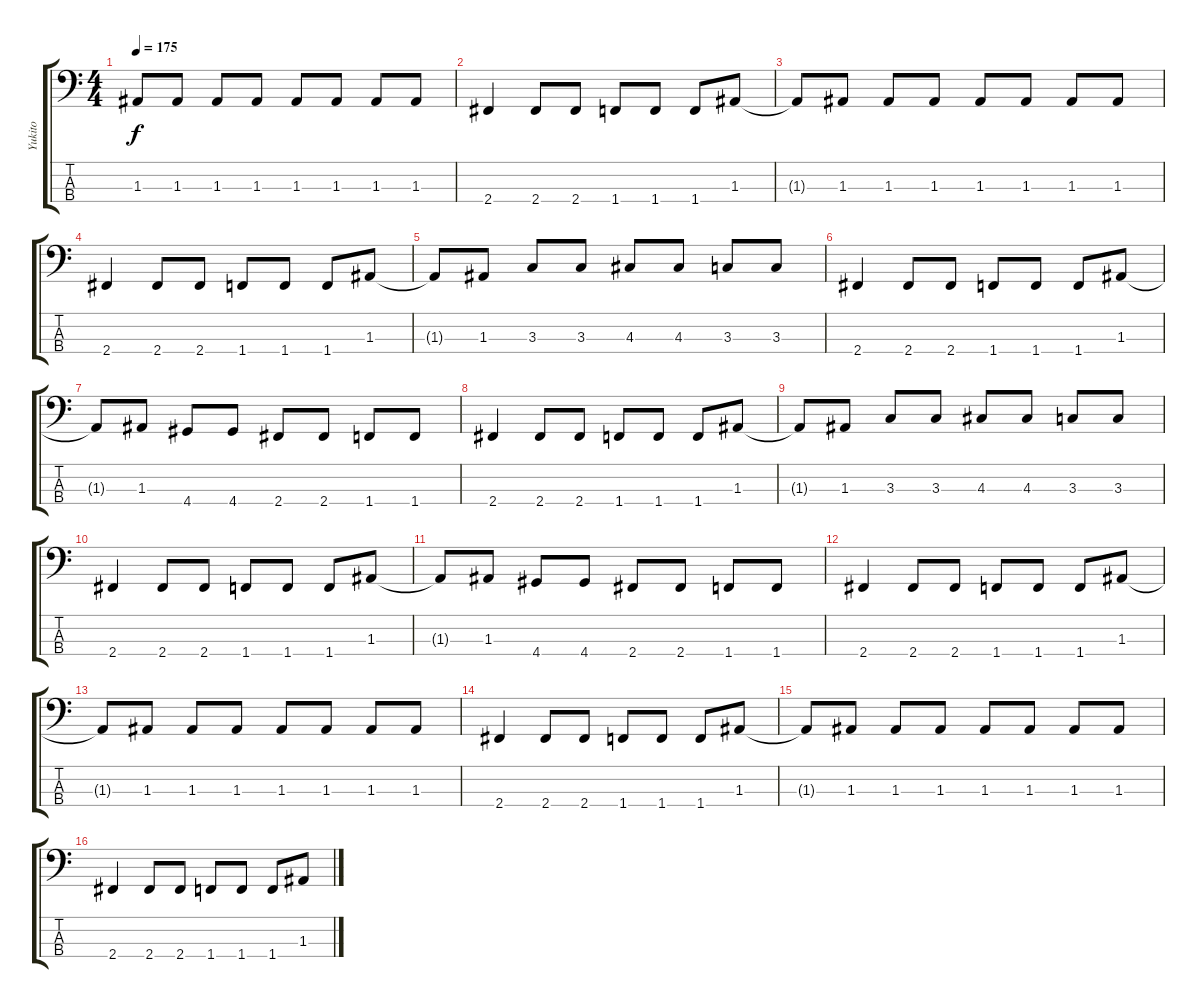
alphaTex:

\track ("Yukito" "Yukito") {instrument electricbasspick}
\staff {score tabs}
\tuning (G2 D2 A1 E1) {hide}
\ts (4 4)
\tempo 175
\clef f4
\ks c
1.3{t}.8{dy f} 1.3.8 1.3.8 1.3.8 1.3.8 1.3.8 1.3.8 1.3.8 |
2.4.4 2.4.8 2.4.8 1.4.8 1.4.8 1.4.8 1.3.8 |
1.3{t}.8 1.3.8 1.3.8 1.3.8 1.3.8 1.3.8 1.3.8 1.3.8 |
2.4.4 2.4.8 2.4.8 1.4.8 1.4.8 1.4.8 1.3.8 |
1.3{t}.8 1.3.8 3.3.8 3.3.8 4.3.8 4.3.8 3.3.8 3.3.8 |
2.4.4 2.4.8 2.4.8 1.4.8 1.4.8 1.4.8 1.3.8 |
1.3{t}.8 1.3.8 4.4.8 4.4.8 2.4.8 2.4.8 1.4.8 1.4.8 |
2.4.4 2.4.8 2.4.8 1.4.8 1.4.8 1.4.8 1.3.8 |
1.3{t}.8 1.3.8 3.3.8 3.3.8 4.3.8 4.3.8 3.3.8 3.3.8 |
2.4.4 2.4.8 2.4.8 1.4.8 1.4.8 1.4.8 1.3.8 |
1.3{t}.8 1.3.8 4.4.8 4.4.8 2.4.8 2.4.8 1.4.8 1.4.8 |
2.4.4 2.4.8 2.4.8 1.4.8 1.4.8 1.4.8 1.3.8 |
1.3{t}.8 1.3.8 1.3.8 1.3.8 1.3.8 1.3.8 1.3.8 1.3.8 |
2.4.4 2.4.8 2.4.8 1.4.8 1.4.8 1.4.8 1.3.8 |
1.3{t}.8 1.3.8 1.3.8 1.3.8 1.3.8 1.3.8 1.3.8 1.3.8 |
2.4.4 2.4.8 2.4.8 1.4.8 1.4.8 1.4.8 1.3.8
